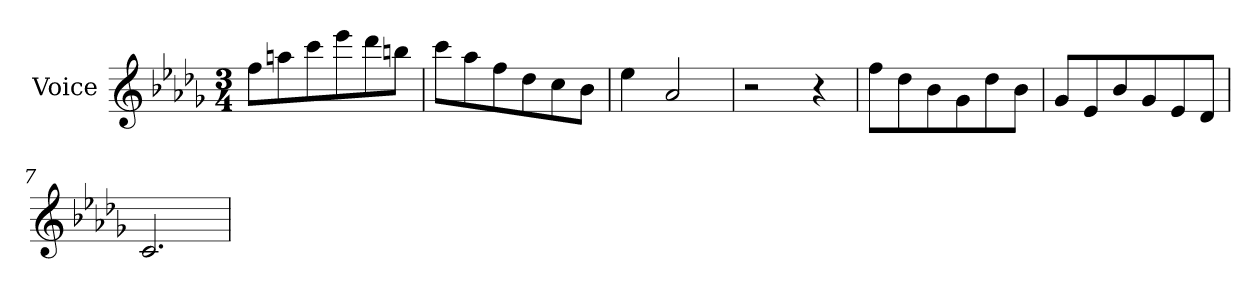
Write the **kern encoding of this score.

**kern
*part1
*staff1
*I"Voice
*I'Voice
*clefG2
*k[b-e-a-d-g-]
*M3/4
=1
8ff\L
8aan\
8ccc\
8eee-\
8ddd-\
8bbn\J
=2
8ccc\L
8aa-\
8ff\
8dd-\
8cc\
8b-\J
=3
4ee-\
2a-/
=4
2rcc
4r
=5
8ff\L
8dd-\
8b-\
8g-\
8dd-\
8b-\J
=6
8g-/L
8e-/
8b-/
8g-/
8e-/
8d-/J
=7
2.c/
=
*-
